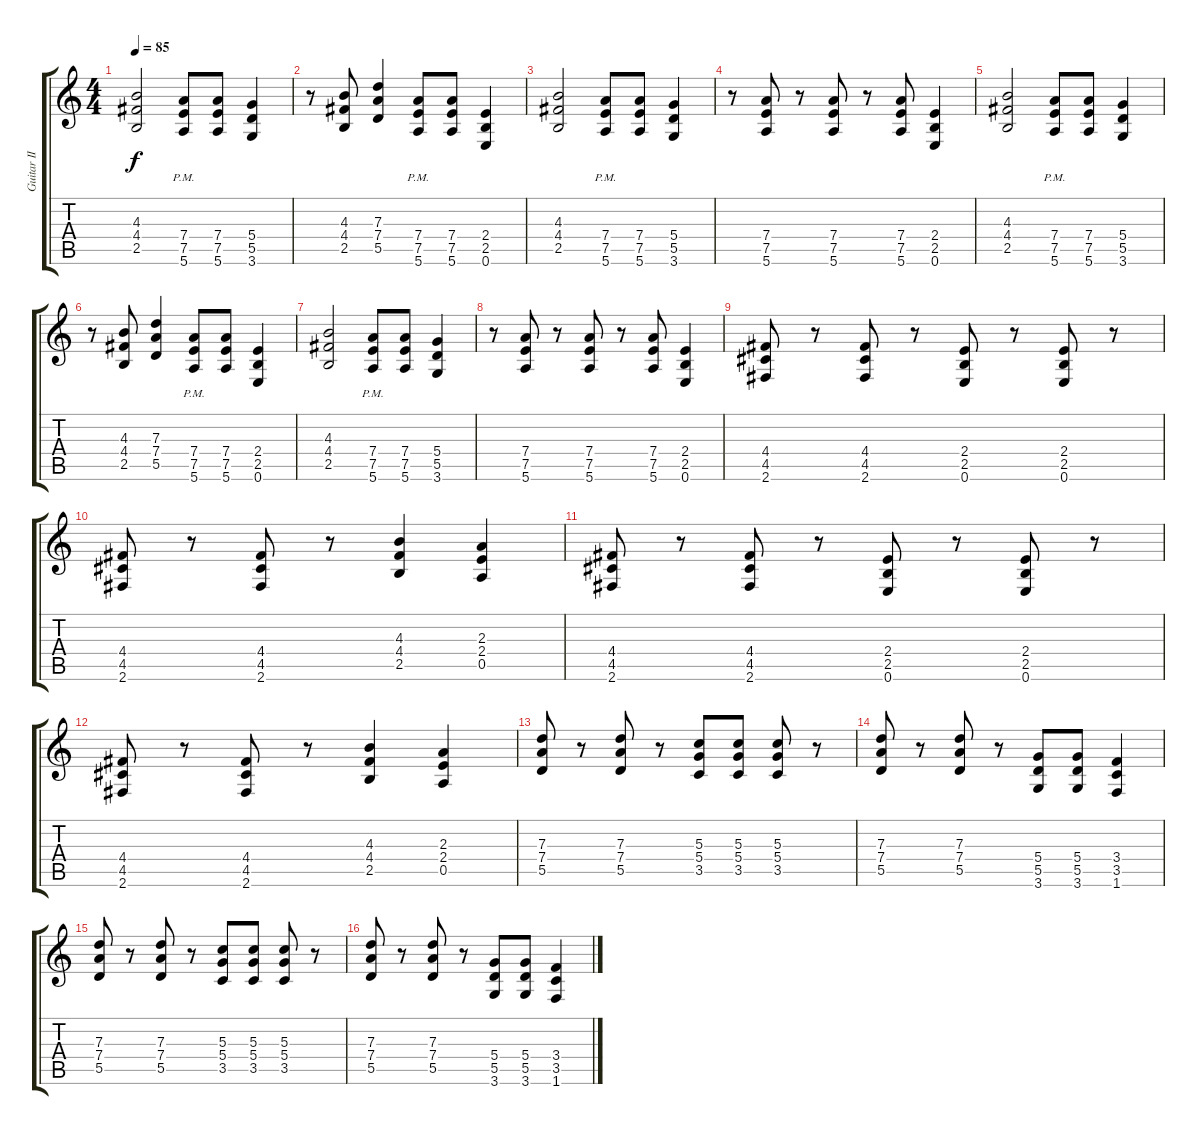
\track ("Guitar II" "Guitar II") {instrument overdrivenguitar}
\staff {score tabs}
\tuning (E4 B3 G3 D3 A2 E2) {hide}
\ts (4 4)
\tempo 85
\clef g2
\ks c
(4.3 4.4 2.5).2{dy f} (7.4{pm} 7.5{pm} 5.6{pm}).8 (7.4 7.5 5.6).8 (5.4 5.5 3.6).4 |
r.8 (4.3 4.4 2.5).8 (7.3 7.4 5.5).4 (7.4{pm} 7.5{pm} 5.6{pm}).8 (7.4 7.5 5.6).8 (2.4 2.5 0.6).4 |
(4.3 4.4 2.5).2 (7.4{pm} 7.5{pm} 5.6{pm}).8 (7.4 7.5 5.6).8 (5.4 5.5 3.6).4 |
r.8 (7.4 7.5 5.6).8 r.8 (7.4 7.5 5.6).8 r.8 (7.4 7.5 5.6).8 (2.4 2.5 0.6).4 |
(4.3 4.4 2.5).2 (7.4{pm} 7.5{pm} 5.6{pm}).8 (7.4 7.5 5.6).8 (5.4 5.5 3.6).4 |
r.8 (4.3 4.4 2.5).8 (7.3 7.4 5.5).4 (7.4{pm} 7.5{pm} 5.6{pm}).8 (7.4 7.5 5.6).8 (2.4 2.5 0.6).4 |
(4.3 4.4 2.5).2 (7.4{pm} 7.5{pm} 5.6{pm}).8 (7.4 7.5 5.6).8 (5.4 5.5 3.6).4 |
r.8 (7.4 7.5 5.6).8 r.8 (7.4 7.5 5.6).8 r.8 (7.4 7.5 5.6).8 (2.4 2.5 0.6).4 |
(4.4 4.5 2.6).8{volume 9} r.8 (4.4 4.5 2.6).8 r.8 (2.4 2.5 0.6).8 r.8 (2.4 2.5 0.6).8 r.8 |
(4.4 4.5 2.6).8 r.8 (4.4 4.5 2.6).8 r.8 (4.3 4.4 2.5).4 (2.3 2.4 0.5).4 |
(4.4 4.5 2.6).8 r.8 (4.4 4.5 2.6).8 r.8 (2.4 2.5 0.6).8 r.8 (2.4 2.5 0.6).8 r.8 |
(4.4 4.5 2.6).8 r.8 (4.4 4.5 2.6).8 r.8 (4.3 4.4 2.5).4 (2.3 2.4 0.5).4 |
(7.3 7.4 5.5).8 r.8 (7.3 7.4 5.5).8 r.8 (5.3 5.4 3.5).8 (5.3 5.4 3.5).8 (5.3 5.4 3.5).8 r.8 |
(7.3 7.4 5.5).8 r.8 (7.3 7.4 5.5).8 r.8 (5.4 5.5 3.6).8 (5.4 5.5 3.6).8 (3.4 3.5 1.6).4 |
(7.3 7.4 5.5).8 r.8 (7.3 7.4 5.5).8 r.8 (5.3 5.4 3.5).8 (5.3 5.4 3.5).8 (5.3 5.4 3.5).8 r.8 |
(7.3 7.4 5.5).8 r.8 (7.3 7.4 5.5).8 r.8 (5.4 5.5 3.6).8 (5.4 5.5 3.6).8 (3.4 3.5 1.6).4
